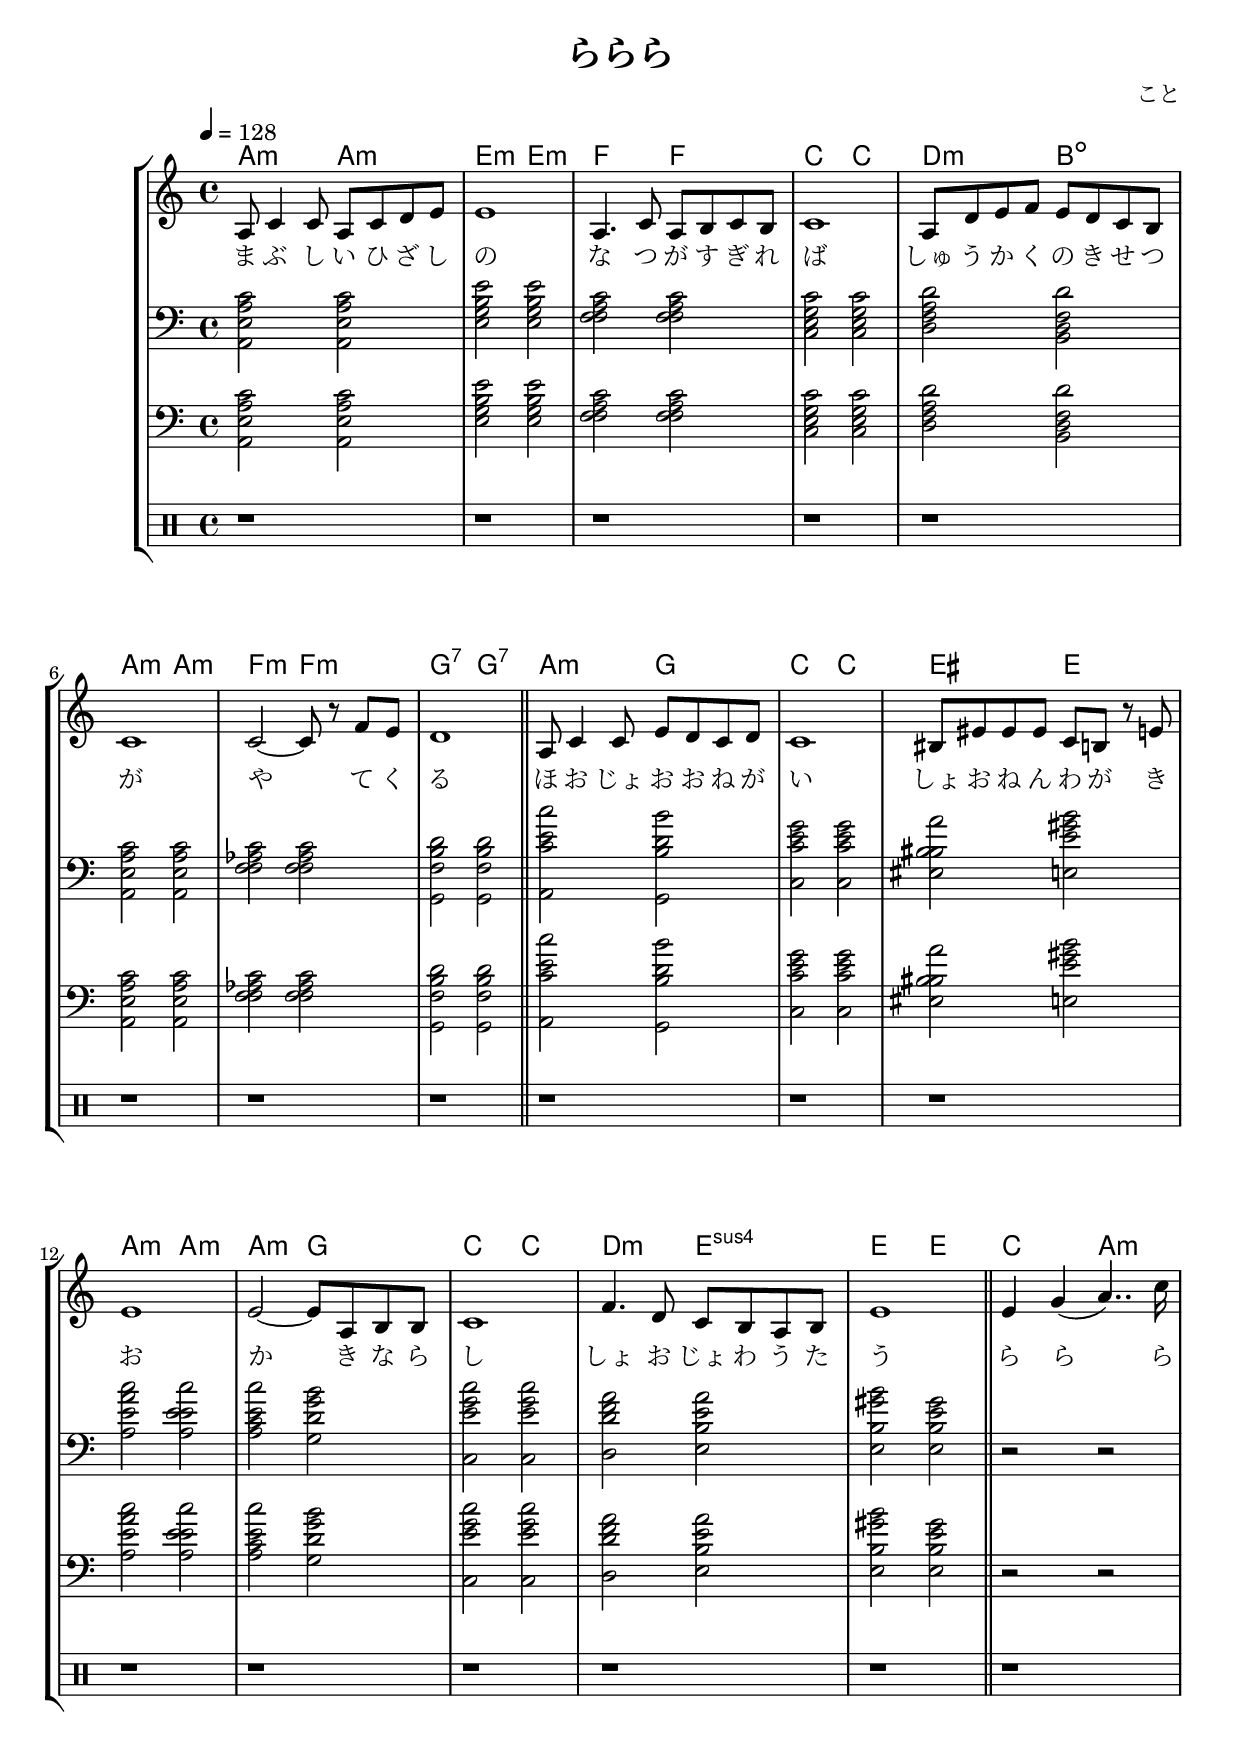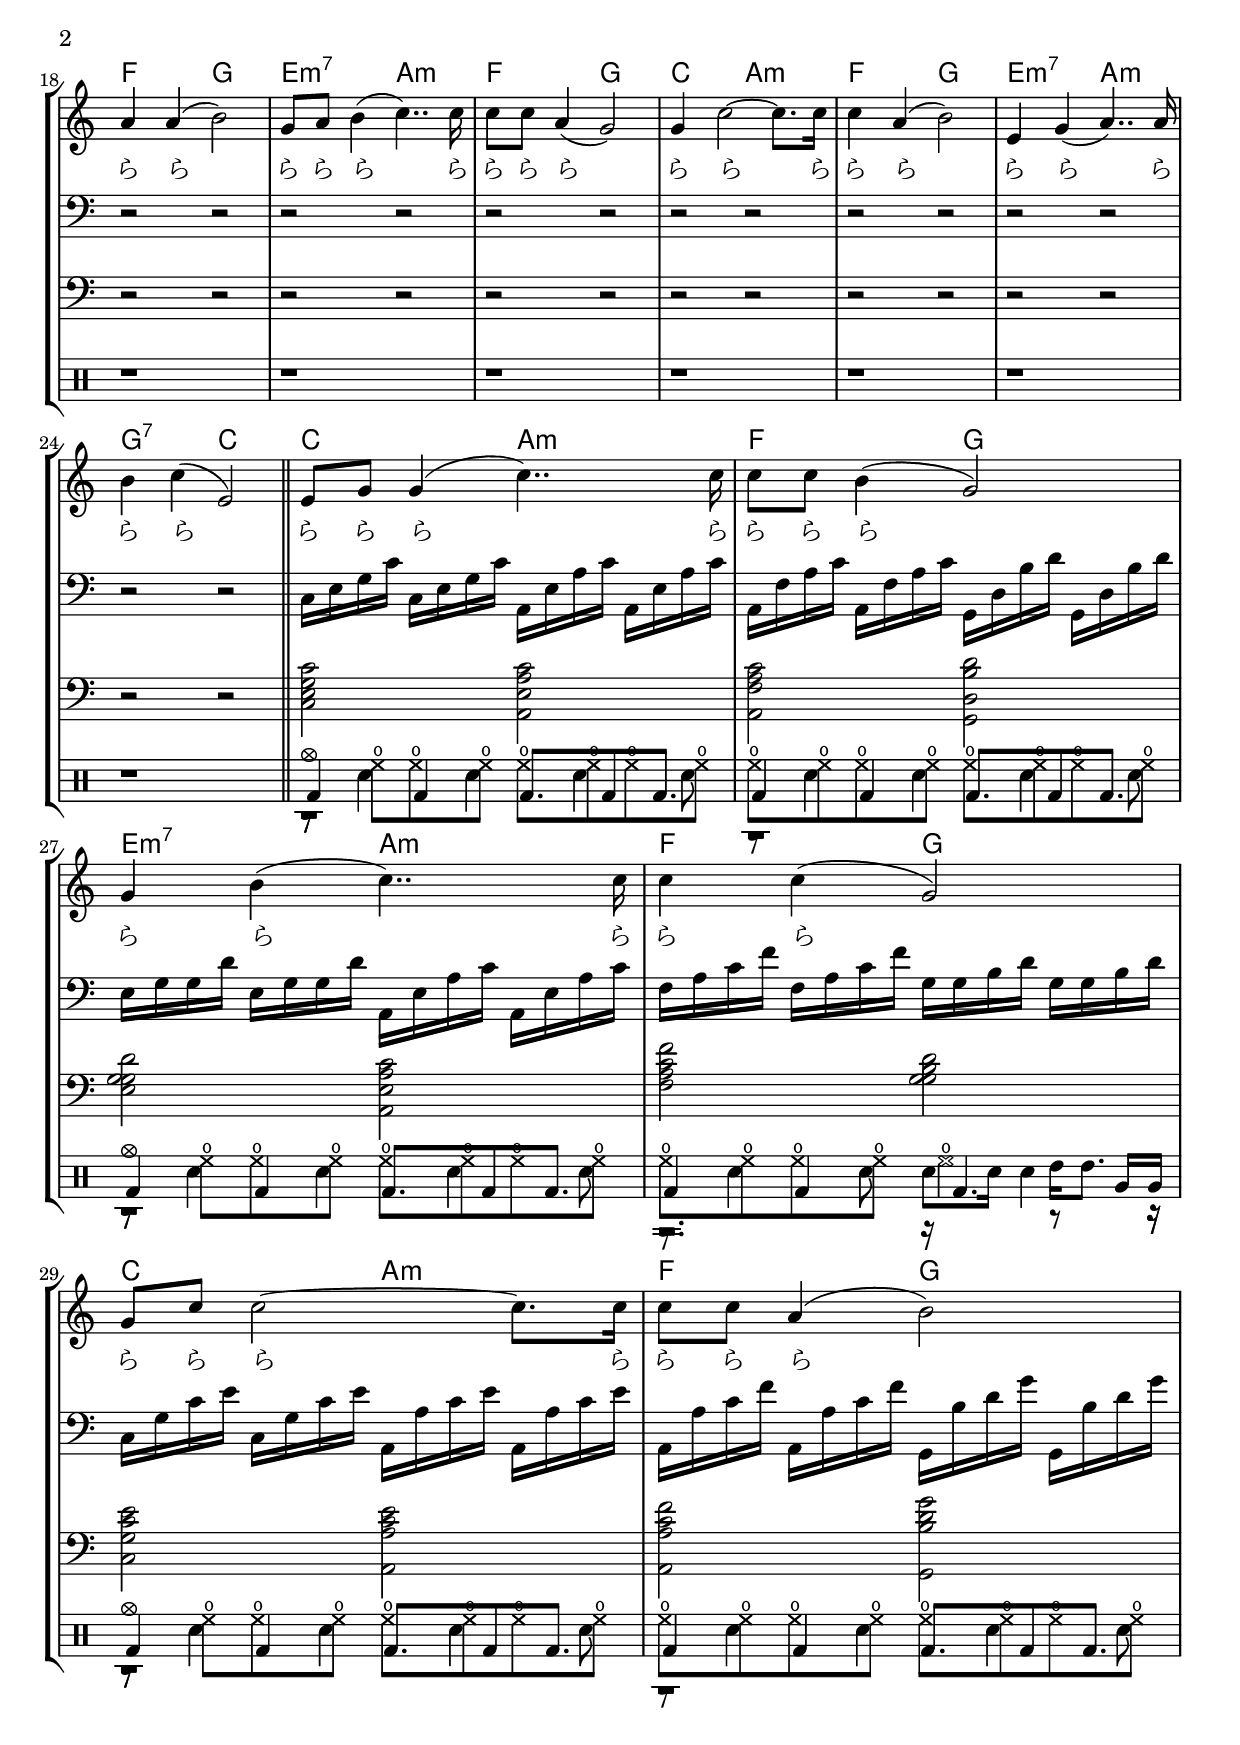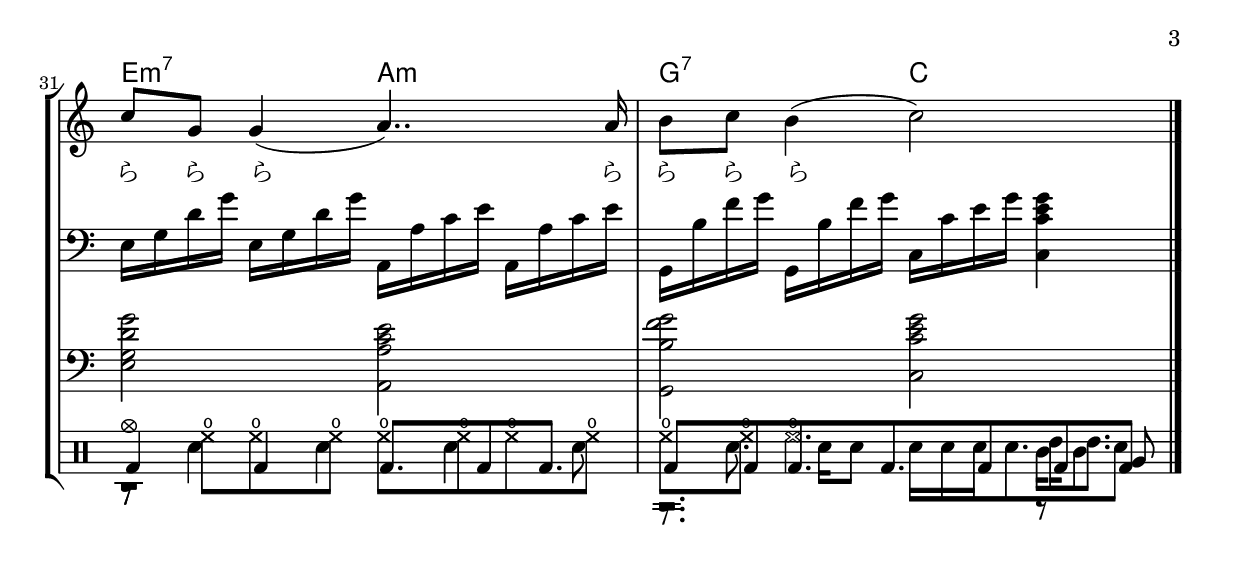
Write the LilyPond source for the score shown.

\version "2.12.1"

\header {
	title = \markup {ららら}
	composer = \markup \center-column {こと}
}

harmony = \chordmode {
	a2:m a:m e:m e:m f f c c d:m b:dim a:m a:m f:m f:m g:7 g:7 

	a:m g c c eis e a:m a:m a:m g c c d:m e:sus4 e e 

	c a:m f g e:min7 a:m f g c a:m f g e:min7 a:m g:7 c 

	c a:m f g e:min7 a:m f g c a:m f g e:min7 a:m g:7 c 
}

melody = {
	\set Staff.midiInstrument = #"mmi0.42"
		\key c \major
	\tempo 4 = 128
a8  c'4  c'8  a8  c'8  d'8  e'8 
	e'1 
	a4.  c'8  a8  b8  c'8  b8 
	c'1 
	a8  d'8  e'8  f'8  e'8  d'8  c'8  b8 
	c'1 
	c'2~c'8  r8  f'8  e'8 
	d'1
	\set Staff.midiInstrument = #"mmi0.42"
	a8  c'4  c'8  e'8  d'8  c'8  d'8 
	c'1 
	bis8  eis'8  eis'8  eis'8  c'8  b8  r8  e'8 
	e'1 
	e'2~e'8  a8  b8  b8 
	c'1 
	f'4.  d'8  c'8  b8  a8  b8 
	e'1
	\set Staff.midiInstrument = #"fss0.32"
	e'4  g'4  (a'4..)  c''16 
	a'4  a'4  (b'2) 
	g'8  a'8  b'4  (c''4..)  c''16 
	c''8  c''8  a'4  (g'2) 
	g'4  c''2~c''8.  c''16 
	c''4  a'4  (b'2) 
	e'4  g'4  (a'4..)  a'16 
	b'4  c''4  (e'2)
	\set Staff.midiInstrument = #"fss0.32"
	e'8  g'8  g'4  (c''4..)  c''16 
	c''8  c''8  b'4  (g'2) 
	g'4  b'4  (c''4..)  c''16 
	c''4  c''4  (g'2) 
	g'8  c''8  c''2~c''8.  c''16 
	c''8  c''8  a'4  (b'2) 
	c''8  g'8  g'4  (a'4..)  a'16 
	b'8  c''8  b'4  (c''2)
	\bar "|."
}

words = \lyricmode {
	ま  ぶ  し  い  ひ  ざ  し  の  な  つ  が  す  ぎ  れ  ば  しゅ  う  か  く  の  き  せ  つ  が  や  て  く  る  
	ほ  お  じょ  お  お  ね  が  い  しょ  お  ね  ん  わ  が  き  お  か  き  な  ら  し  しょ  お  じょ  わ  う  た  う  
	ら  ら  ら  ら  ら  ら  ら  ら  ら  ら  ら  ら  ら  ら  ら  ら  ら  ら  ら  ら  ら  ら  
	ら  ら  ら  ら  ら  ら  ら  ら  ら  ら  ら  ら  ら  ら  ら  ら  ら  ら  ら  ら  ら  ら  ら  ら  ら  ら  
}

tempochange = {
	\tempo 4 = 128
	r1 | r1 | r1 | r1 | r1 | r1 | r1 | r1 \bar "||"
	\tempo 4 = 128
	r1 | r1 | r1 | r1 | r1 | r1 | r1 | r1 \bar "||"
	\tempo 4 = 128
	r1 | r1 | r1 | r1 | r1 | r1 | r1 | r1 \bar "||"
	\tempo 4 = 128
	r1 | r1 | r1 | r1 | r1 | r1 | r1 | r1 \bar "|."
}

mainacc = {
	\clef bass
	\set Staff.midiInstrument = #"Lead 2 (sawtooth)"
	\key c \major
	\tempo 4 = 128
	<a, e a c'>2
	<a, e a c'>2
	<e g b e'>2
	<e g b e'>2
	<f f a c'>2
	<f f a c'>2
	<c e g c'>2
	<c e g c'>2
	<d f a d'>2
	<b, d f d'>2
	<a, e a c'>2
	<a, e a c'>2
	<f f as c'>2
	<f f as c'>2
	<g, f b d'>2
	<g, f b d'>2
	\bar "||"

	\set Staff.midiInstrument = #"Lead 2 (sawtooth)"
	<a, e' c' c''>2
	<g, b d' b'>2
	<c c' e' g'>2
	<c c' e' g'>2
	<eis bis bis a'>2
	<e e' gis' b'>2
	<a e' a' c''>2
	<a e' e' c''>2
	<a c' e' c''>2
	<g d' g' b'>2
	<c e' g' c''>2
	<c e' g' c''>2
	<d d' f' a'>2
	<e b e' a'>2
	<e b gis' b'>2
	<e b e' gis'>2
	\bar "||"

	\set Staff.midiInstrument = #"Acoustic grand"
	r2
	r2
	r2
	r2
	r2
	r2
	r2
	r2
	r2
	r2
	r2
	r2
	r2
	r2
	r2
	r2
	\bar "||"

	\set Staff.midiInstrument = #"Banjo"
	c16 e g c' c e g c'
	a,16 e a c' a, e a c'
	a,16 f a c' a, f a c'
	g,16 d b d' g, d b d'
	e16 g g d' e g g d'
	a,16 e a c' a, e a c'
	f16 a c' f' f a c' f'
	g16 g b d' g g b d'
	c16 g c' e' c g c' e'
	a,16 a c' e' a, a c' e'
	a,16 a c' f' a, a c' f'
	g,16 b d' g' g, b d' g'
	e16 g d' g' e g d' g'
	a,16 a c' e' a, a c' e'
	g,16 b f' g' g, b f' g'
	c16 c' e' g' <c c' e' g'>4
	\bar "|."
}

subacc = {
	\clef bass
	\set Staff.midiInstrument = #"Synth Voice"
	\key c \major
	\tempo 4 = 128
	<a, e a c'>2
	<a, e a c'>2
	<e g b e'>2
	<e g b e'>2
	<f f a c'>2
	<f f a c'>2
	<c e g c'>2
	<c e g c'>2
	<d f a d'>2
	<b, d f d'>2
	<a, e a c'>2
	<a, e a c'>2
	<f f as c'>2
	<f f as c'>2
	<g, f b d'>2
	<g, f b d'>2
	\bar "||"

	\set Staff.midiInstrument = #"Synth Voice"
	<a, e' c' c''>2
	<g, b d' b'>2
	<c c' e' g'>2
	<c c' e' g'>2
	<eis bis bis a'>2
	<e e' gis' b'>2
	<a e' a' c''>2
	<a e' e' c''>2
	<a c' e' c''>2
	<g d' g' b'>2
	<c e' g' c''>2
	<c e' g' c''>2
	<d d' f' a'>2
	<e b e' a'>2
	<e b gis' b'>2
	<e b e' gis'>2
	\bar "||"

	\set Staff.midiInstrument = #"Acoustic grand"
	r2
	r2
	r2
	r2
	r2
	r2
	r2
	r2
	r2
	r2
	r2
	r2
	r2
	r2
	r2
	r2
	\bar "||"

	\set Staff.midiInstrument = #"Distorted Guitar"
	<c e g c'>2
	<a, e a c'>2
	<a, f a c'>2
	<g, d b d'>2
	<e g g d'>2
	<a, e a c'>2
	<f a c' f'>2
	<g g b d'>2
	<c g c' e'>2
	<a, a c' e'>2
	<a, a c' f'>2
	<g, b d' g'>2
	<e g d' g'>2
	<a, a c' e'>2
	<g, b f' g'>2
	<c c' e' g'>2
	\bar "|."
}

percA = {
	\drummode {
	r1 |r1 |r1 |r1 |r1 |r1 |r1 |r1 \bar "||"
	r1 |r1 |r1 |r1 |r1 |r1 |r1 |r1 \bar "||"
	r1 |r1 |r1 |r1 |r1 |r1 |r1 |r1 \bar "||"
	r8 hho8 hho8 hho8 hho8 hho8 hho8 hho8  |hho8 hho8 hho8 hho8 hho8 hho8 hho8 hho8  |r8 hho8 hho8 hho8 hho8 hho8 hho8 hho8  |hho8 hho8 hho8 hho8 hho2  |r8 hho8 hho8 hho8 hho8 hho8 hho8 hho8  |hho8 hho8 hho8 hho8 hho8 hho8 hho8 hho8  |r8 hho8 hho8 hho8 hho8 hho8 hho8 hho8  |hho8 hho8 hho2.  \bar "|."
	}
}

percB = {
	\drummode {
	r1 |r1 |r1 |r1 |r1 |r1 |r1 |r1 \bar "||"
	r1 |r1 |r1 |r1 |r1 |r1 |r1 |r1 \bar "||"
	r1 |r1 |r1 |r1 |r1 |r1 |r1 |r1 \bar "||"
	r8 sn4 sn4 sn4 sn8  |r8 sn4 sn4 sn4 sn8  |r8 sn4 sn4 sn4 sn8  |r8 sn4 sn8 sn8 sn16 sn4 r16  |r8 sn4 sn4 sn4 sn8  |r8 sn4 sn4 sn4 sn8  |r8 sn4 sn4 sn4 sn8  |r8 sn8. sn16 sn8 sn16 sn16 sn16 sn8. sn8  \bar "|."
	}
}

percC = {
	\drummode {
	r1 |r1 |r1 |r1 |r1 |r1 |r1 |r1 \bar "||"
	r1 |r1 |r1 |r1 |r1 |r1 |r1 |r1 \bar "||"
	r1 |r1 |r1 |r1 |r1 |r1 |r1 |r1 \bar "||"
	bd4 bd4 bd8. bd8 bd8.  |bd4 bd4 bd8. bd8 bd8.  |bd4 bd4 bd8. bd8 bd8.  |bd4 bd4 r16 bd4. r16  |bd4 bd4 bd8. bd8 bd8.  |bd4 bd4 bd8. bd8 bd8.  |bd4 bd4 bd8. bd8 bd8.  |bd8 bd8 bd8. bd8. bd8 bd8 bd8  \bar "|."
	}
}

percD = {
	\drummode {
	r1 |r1 |r1 |r1 |r1 |r1 |r1 |r1 \bar "||"
	r1 |r1 |r1 |r1 |r1 |r1 |r1 |r1 \bar "||"
	r1 |r1 |r1 |r1 |r1 |r1 |r1 |r1 \bar "||"
	cymc1  |r1  |cymc1  |r1  |cymc1  |r1  |cymc1  |r1  \bar "|."
	}
}

percE = {
	\drummode {
	r1 |r1 |r1 |r1 |r1 |r1 |r1 |r1 \bar "||"
	r1 |r1 |r1 |r1 |r1 |r1 |r1 |r1 \bar "||"
	r1 |r1 |r1 |r1 |r1 |r1 |r1 |r1 \bar "||"
	r1 |r1 |r1 |r2. tommh16 tommh8.  |r1 |r1 |r1 |r2. tommh16 tommh8.  \bar "|."
	}
}

percF = {
	\drummode {
	r1 | r1 | r1 | r1 | r1 | r1 | r1 | r1 \bar "||"
	r1 | r1 | r1 | r1 | r1 | r1 | r1 | r1 \bar "||"
	r1 | r1 | r1 | r1 | r1 | r1 | r1 | r1 \bar "||"
	r1 |r1 |r1 |r2. r8 tomfh16 tomfh16  |r1 |r1 |r1 |r2. r8 tomfh8  \bar "|."
	}
}

percG = {
	\drummode {
	r1 | r1 | r1 | r1 | r1 | r1 | r1 | r1 \bar "||"
	r1 | r1 | r1 | r1 | r1 | r1 | r1 | r1 \bar "||"
	r1 | r1 | r1 | r1 | r1 | r1 | r1 | r1 \bar "||"
	r1 |r1 |r1 |r1 |r1 |r1 |r1 |r2. tomml16 tomml8.  \bar "|."
	}
}

\score {
	<<
		\new StaffGroup <<
			\new ChordNames {\harmony}
			\new Voice = "melody" {\melody}
			\new Lyrics \lyricsto "melody" \words
			\new Staff = "mainacc" {\mainacc}
			\new Staff = "subacc" {\subacc}
			\new DrumStaff <<
				\new DrumVoice {\percA}
				\new DrumVoice {\percB}
				\new DrumVoice {\percC}
				\new DrumVoice {\percD}
				\new DrumVoice {\percE}
				\new DrumVoice {\percF}
				\new DrumVoice {\percG}
			>>
		>>
	>>
	\layout { }
}
